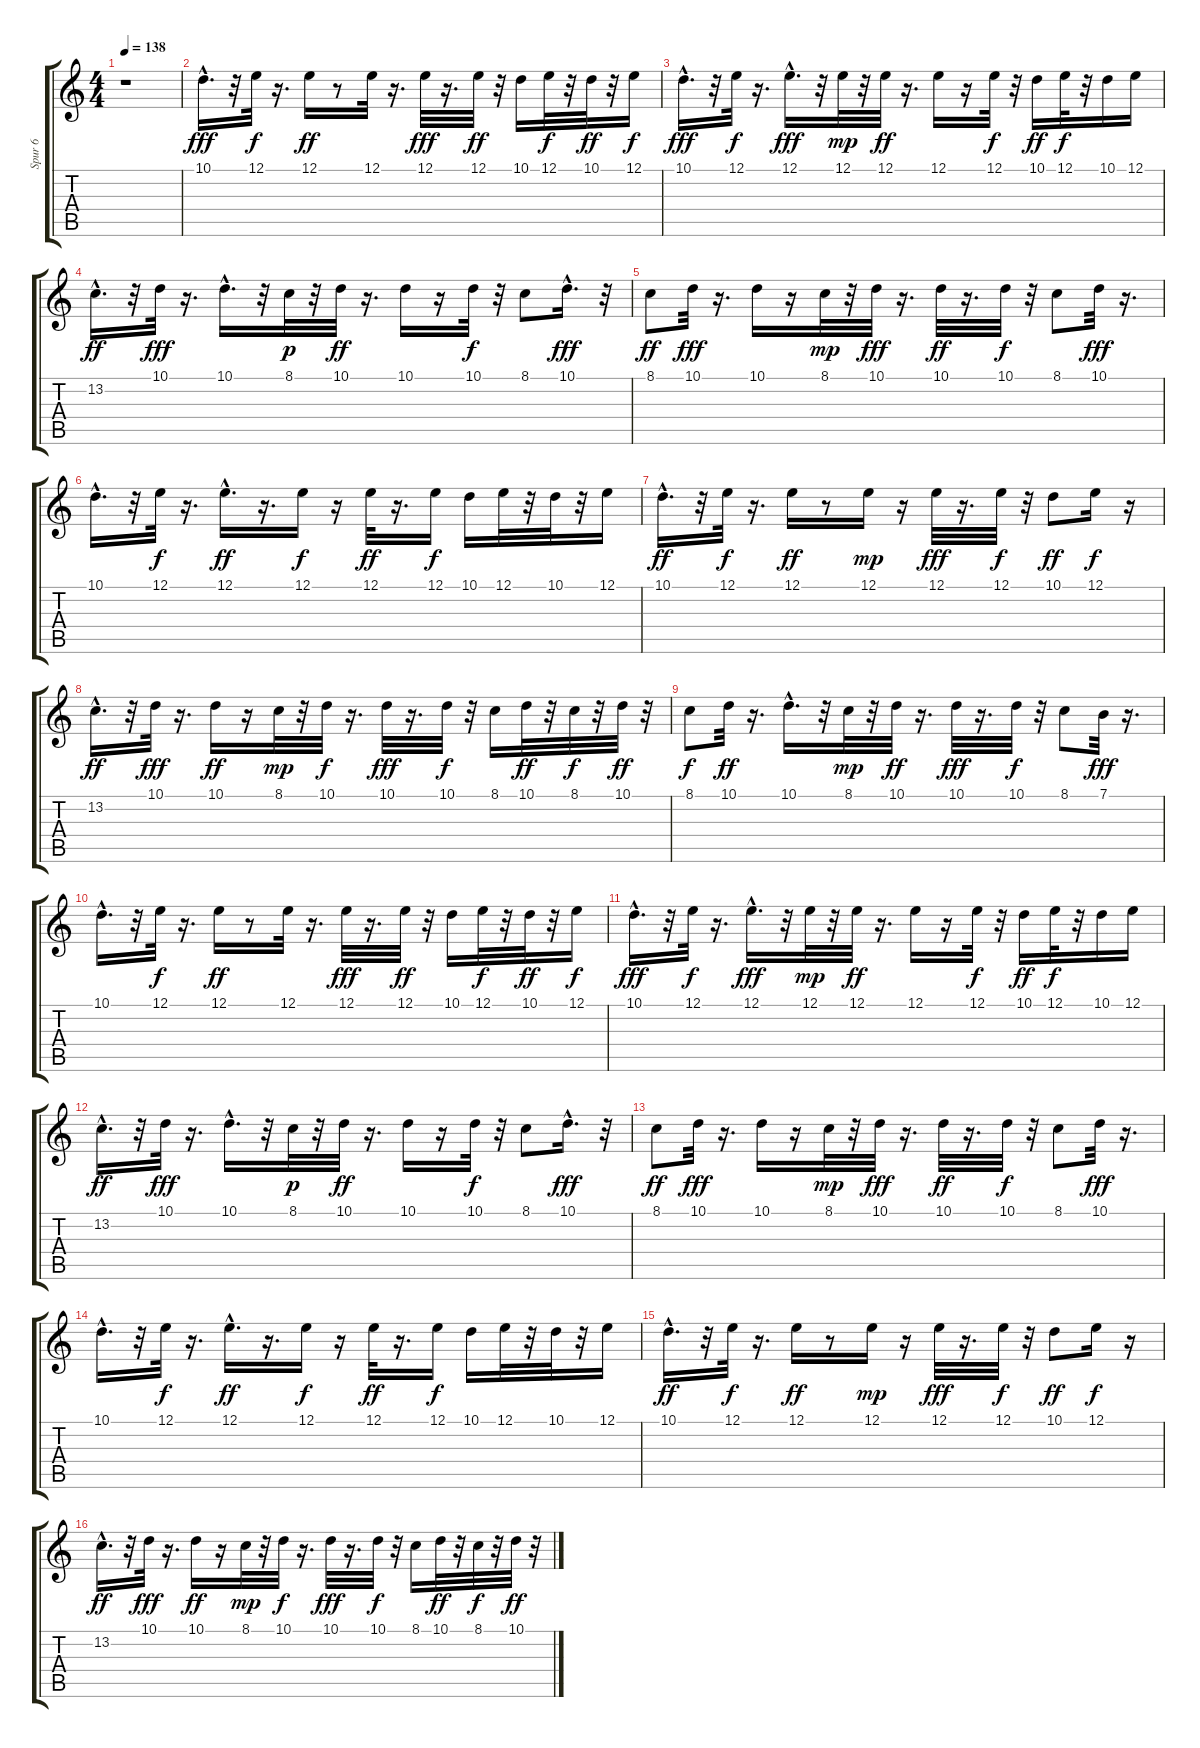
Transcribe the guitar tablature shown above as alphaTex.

\track ("Spur 6" "Spur 6") {instrument trumpet}
\staff {score tabs}
\tuning (E4 B3 G3 D3 A2 E2) {hide}
\ts (4 4)
\tempo 138
\clef g2
\ks c
r.1{dy fff} |
10.1{hac}.16{d} r.32 12.1.32{dy f} r.16{d} 12.1.16{dy ff} r.8 12.1.32 r.16{d} 12.1.32{dy fff} r.16{d} 12.1.32{dy ff} r.32 10.1.16 12.1.32{dy f} r.32 10.1.32{dy ff} r.32 12.1.16{dy f} |
10.1{hac}.16{d dy fff} r.32 12.1.32{dy f} r.16{d} 12.1{hac}.16{d dy fff} r.32 12.1.32{dy mp} r.32 12.1.32{dy ff} r.16{d} 12.1.16 r.16 12.1.32{dy f} r.32 10.1.16{dy ff} 12.1.32{dy f} r.32 10.1.16 12.1.16 |
13.2{hac}.16{d dy ff} r.32 10.1.32{dy fff} r.16{d} 10.1{hac}.16{d} r.32 8.1.32{dy p} r.32 10.1.32{dy ff} r.16{d} 10.1.16 r.16 10.1.32{dy f} r.32 8.1.8 10.1{hac}.16{d dy fff} r.32 |
8.1.8{dy ff} 10.1.32{dy fff} r.16{d} 10.1.16 r.16 8.1.32{dy mp} r.32 10.1.32{dy fff} r.16{d} 10.1.32{dy ff} r.16{d} 10.1.32{dy f} r.32 8.1.8 10.1.32{dy fff} r.16{d} |
10.1{hac}.16{d} r.32 12.1.32{dy f} r.16{d} 12.1{hac}.16{d dy ff} r.16{d} 12.1.16{dy f} r.16 12.1.32{dy ff} r.16{d} 12.1.16{dy f} 10.1.16 12.1.32 r.32 10.1.32 r.32 12.1.16 |
10.1{hac}.16{d dy ff} r.32 12.1.32{dy f} r.16{d} 12.1.16{dy ff} r.8 12.1.16{dy mp} r.16 12.1.32{dy fff} r.16{d} 12.1.32{dy f} r.32 10.1.8{dy ff} 12.1.16{dy f} r.16 |
13.2{hac}.16{d dy ff} r.32 10.1.32{dy fff} r.16{d} 10.1.16{dy ff} r.16 8.1.32{dy mp} r.32 10.1.32{dy f} r.16{d} 10.1.32{dy fff} r.16{d} 10.1.32{dy f} r.32 8.1.16 10.1.32{dy ff} r.32 8.1.32{dy f} r.32 10.1.32{dy ff} r.32 |
8.1.8{dy f} 10.1.32{dy ff} r.16{d} 10.1{hac}.16{d} r.32 8.1.32{dy mp} r.32 10.1.32{dy ff} r.16{d} 10.1.32{dy fff} r.16{d} 10.1.32{dy f} r.32 8.1.8 7.1.32{dy fff} r.16{d} |
10.1{hac}.16{d} r.32 12.1.32{dy f} r.16{d} 12.1.16{dy ff} r.8 12.1.32 r.16{d} 12.1.32{dy fff} r.16{d} 12.1.32{dy ff} r.32 10.1.16 12.1.32{dy f} r.32 10.1.32{dy ff} r.32 12.1.16{dy f} |
10.1{hac}.16{d dy fff} r.32 12.1.32{dy f} r.16{d} 12.1{hac}.16{d dy fff} r.32 12.1.32{dy mp} r.32 12.1.32{dy ff} r.16{d} 12.1.16 r.16 12.1.32{dy f} r.32 10.1.16{dy ff} 12.1.32{dy f} r.32 10.1.16 12.1.16 |
13.2{hac}.16{d dy ff} r.32 10.1.32{dy fff} r.16{d} 10.1{hac}.16{d} r.32 8.1.32{dy p} r.32 10.1.32{dy ff} r.16{d} 10.1.16 r.16 10.1.32{dy f} r.32 8.1.8 10.1{hac}.16{d dy fff} r.32 |
8.1.8{dy ff} 10.1.32{dy fff} r.16{d} 10.1.16 r.16 8.1.32{dy mp} r.32 10.1.32{dy fff} r.16{d} 10.1.32{dy ff} r.16{d} 10.1.32{dy f} r.32 8.1.8 10.1.32{dy fff} r.16{d} |
10.1{hac}.16{d} r.32 12.1.32{dy f} r.16{d} 12.1{hac}.16{d dy ff} r.16{d} 12.1.16{dy f} r.16 12.1.32{dy ff} r.16{d} 12.1.16{dy f} 10.1.16 12.1.32 r.32 10.1.32 r.32 12.1.16 |
10.1{hac}.16{d dy ff} r.32 12.1.32{dy f} r.16{d} 12.1.16{dy ff} r.8 12.1.16{dy mp} r.16 12.1.32{dy fff} r.16{d} 12.1.32{dy f} r.32 10.1.8{dy ff} 12.1.16{dy f} r.16 |
13.2{hac}.16{d dy ff} r.32 10.1.32{dy fff} r.16{d} 10.1.16{dy ff} r.16 8.1.32{dy mp} r.32 10.1.32{dy f} r.16{d} 10.1.32{dy fff} r.16{d} 10.1.32{dy f} r.32 8.1.16 10.1.32{dy ff} r.32 8.1.32{dy f} r.32 10.1.32{dy ff} r.32
